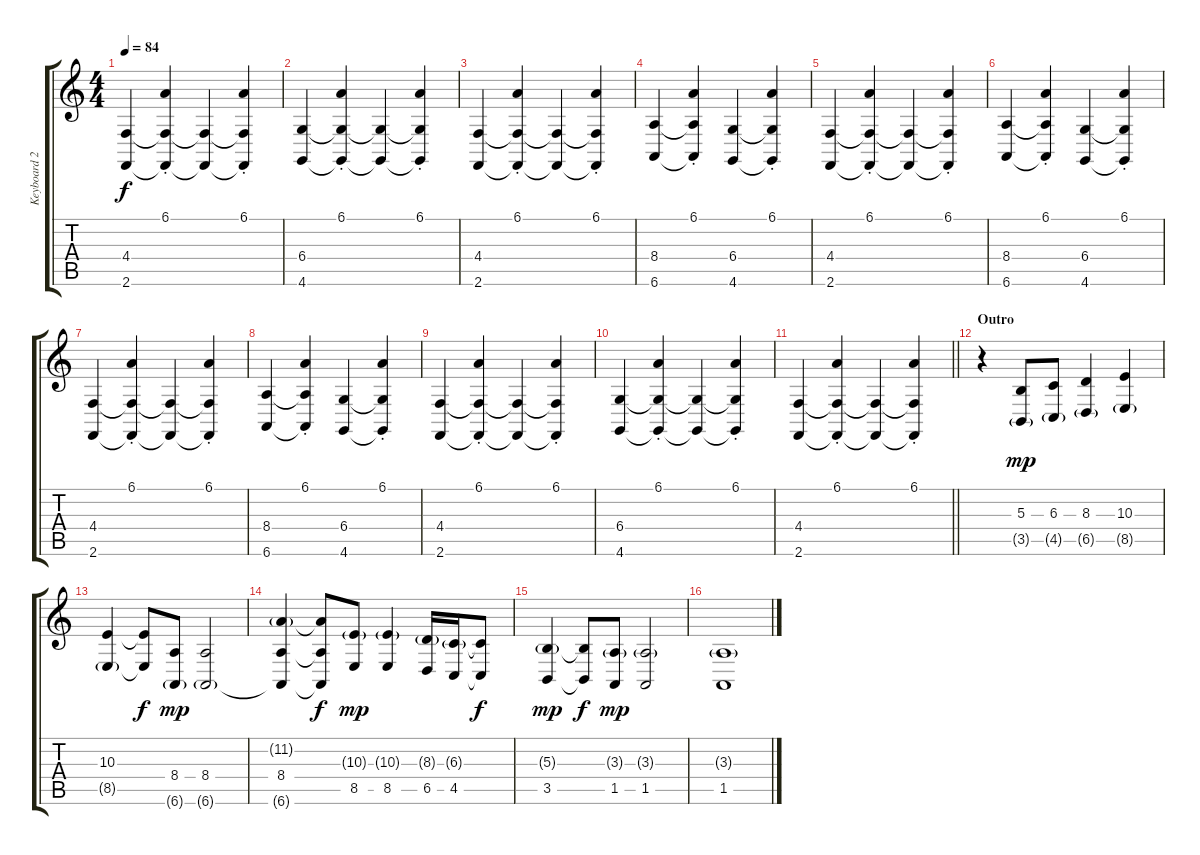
\track ("Keyboard 2" "Keyboard 2") {instrument stringensemble1}
\staff {score tabs}
\tuning (Eb4 Bb3 Gb3 Db3 Ab2 Eb2) {hide}
\ts (4 4)
\tempo 84
\clef g2
\ks c
(4.4 2.6).4{dy f} (6.1{st} 4.4{t} 2.6{t}).4 (4.4{t} 2.6{t}).4 (6.1{st} 4.4{t} 2.6{t}).4 |
(6.4 4.6).4 (6.1{st} 6.4{t} 4.6{t}).4 (6.4{t} 4.6{t}).4 (6.1{st} 6.4{t} 4.6{t}).4 |
(4.4 2.6).4 (6.1{st} 4.4{t} 2.6{t}).4 (4.4{t} 2.6{t}).4 (6.1{st} 4.4{t} 2.6{t}).4 |
(8.4 6.6).4 (6.1{st} 8.4{t} 6.6{t}).4 (6.4 4.6).4 (6.1{st} 6.4{t} 4.6{t}).4 |
(4.4 2.6).4 (6.1{st} 4.4{t} 2.6{t}).4 (4.4{t} 2.6{t}).4 (6.1{st} 4.4{t} 2.6{t}).4 |
(8.4 6.6).4 (6.1{st} 8.4{t} 6.6{t}).4 (6.4 4.6).4 (6.1{st} 6.4{t} 4.6{t}).4 |
(4.4 2.6).4 (6.1{st} 4.4{t} 2.6{t}).4 (4.4{t} 2.6{t}).4 (6.1{st} 4.4{t} 2.6{t}).4 |
(8.4 6.6).4 (6.1{st} 8.4{t} 6.6{t}).4 (6.4 4.6).4 (6.1{st} 6.4{t} 4.6{t}).4 |
(4.4 2.6).4 (6.1{st} 4.4{t} 2.6{t}).4 (4.4{t} 2.6{t}).4 (6.1{st} 4.4{t} 2.6{t}).4 |
(6.4 4.6).4 (6.1{st} 6.4{t} 4.6{t}).4 (6.4{t} 4.6{t}).4 (6.1{st} 6.4{t} 4.6{t}).4 |
\barLineRight lightlight
(4.4 2.6).4 (6.1{st} 4.4{t} 2.6{t}).4 (4.4{t} 2.6{t}).4 (6.1{st} 4.4{t} 2.6{t}).4 |
\section ("" "Outro")
r.4{volume 9} (5.3 3.5{g}).8{dy mp} (6.3 4.5{g}).8 (8.3 6.5{g}).4 (10.3 8.5{g}).4 |
(10.3 8.5{g}).4 (10.3{t} 8.5{t}).8{dy f} (8.4 6.6{g}).8{dy mp} (8.4 6.6{g}).2 |
(11.2{g} 8.4 6.6{t}).4 (11.2{t} 8.4{t} 6.6{t}).8{dy f} (10.3{g} 8.5).8{dy mp} (10.3{g} 8.5).4 (8.3{g} 6.5).16 (6.3{g} 4.5).16 (6.3{t} 4.5{t}).8{dy f} |
(5.3{g} 3.5).4{dy mp} (5.3{t} 3.5{t}).8{dy f} (3.3{g} 1.5).8{dy mp} (3.3{g} 1.5).2 |
(3.3{g} 1.5).1
